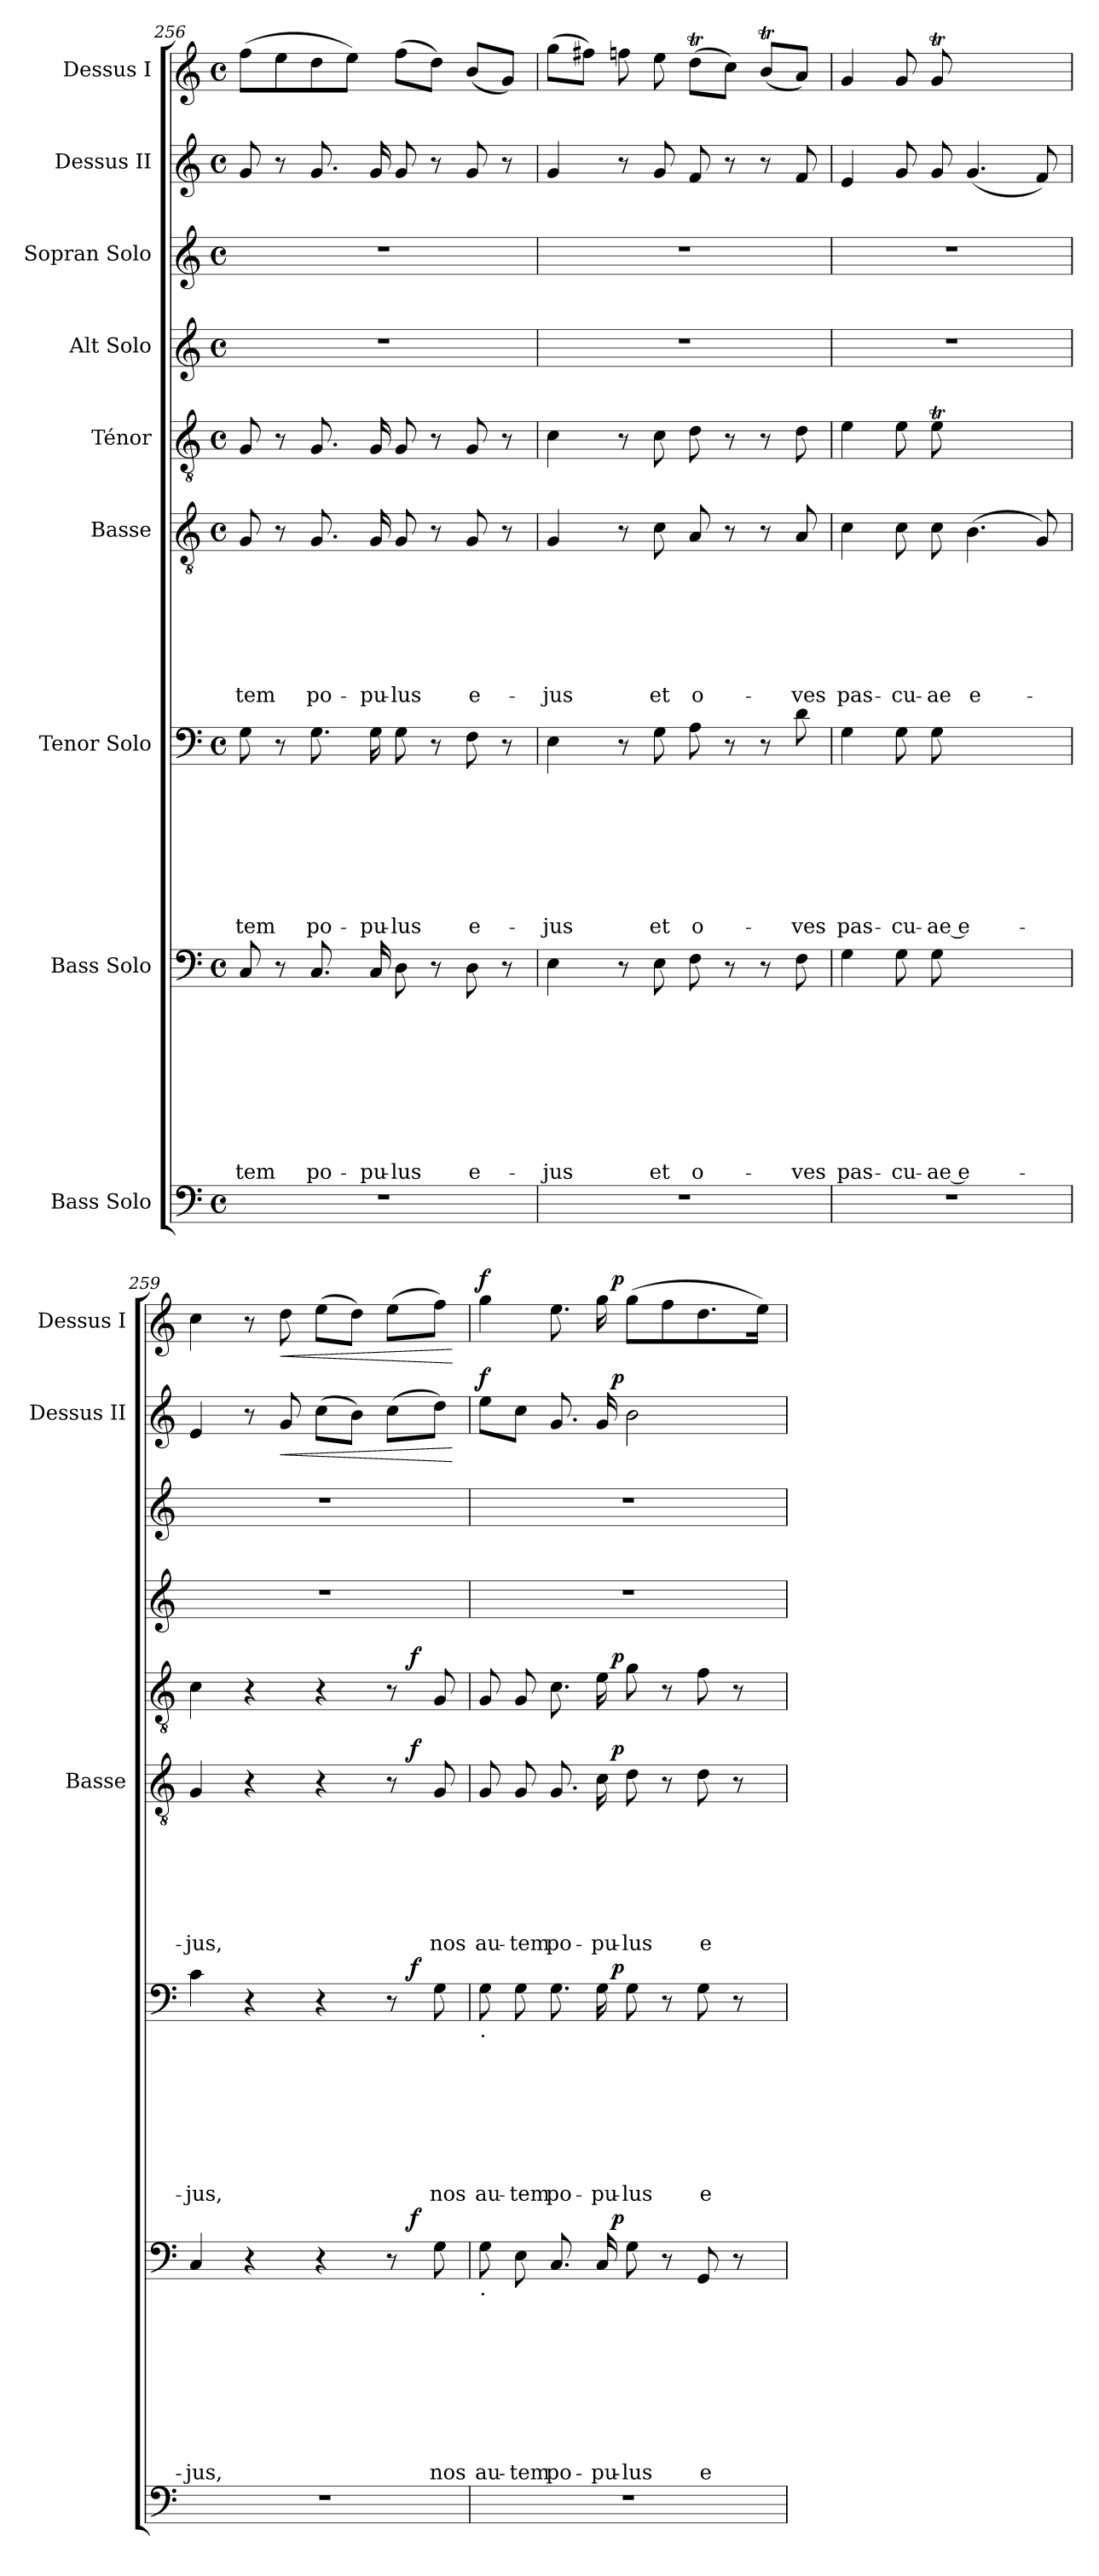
**kern	**kern	**text	**text	**text	**text	**text	**text	**text	**text	**text	**dynam	**kern	**text	**text	**text	**text	**text	**text	**text	**text	**dynam	**kern	**text	**text	**text	**text	**text	**text	**text	**dynam	**kern	**dynam	**kern	**kern	**kern	**dynam	**kern	**dynam
*part9	*part8	*part8	*part8	*part8	*part8	*part8	*part8	*part8	*part8	*part8	*part8	*part7	*part7	*part7	*part7	*part7	*part7	*part7	*part7	*part7	*part7	*part6	*part6	*part6	*part6	*part6	*part6	*part6	*part6	*part6	*part5	*part5	*part4	*part3	*part2	*part2	*part1	*part1
*staff9	*staff8	*staff8	*staff8	*staff8	*staff8	*staff8	*staff8	*staff8	*staff8	*staff8	*staff8	*staff7	*staff7	*staff7	*staff7	*staff7	*staff7	*staff7	*staff7	*staff7	*staff7	*staff6	*staff6	*staff6	*staff6	*staff6	*staff6	*staff6	*staff6	*staff6	*staff5	*staff5	*staff4	*staff3	*staff2	*staff2	*staff1	*staff1
*I"Bass Solo	*I"Bass Solo	*	*	*	*	*	*	*	*	*	*	*I"Tenor Solo	*	*	*	*	*	*	*	*	*	*I"Basse	*	*	*	*	*	*	*	*	*I"Ténor	*	*I"Alt Solo	*I"Sopran Solo	*I"Dessus II	*	*I"Dessus I	*
*	*	*	*	*	*	*	*	*	*	*	*	*	*	*	*	*	*	*	*	*	*	*I'Basse	*	*	*	*	*	*	*	*	*	*	*	*	*I'Dessus II	*	*I'Dessus I	*
*clefF4	*clefF4	*	*	*	*	*	*	*	*	*	*	*clefF4	*	*	*	*	*	*	*	*	*	*clefGv2	*	*	*	*	*	*	*	*	*clefGv2	*	*clefG2	*clefG2	*clefG2	*	*clefG2	*
*ITrd7c12	*	*	*	*	*	*	*	*	*	*	*	*	*	*	*	*	*	*	*	*	*	*	*	*	*	*	*	*	*	*	*	*	*	*	*	*	*	*
*k[]	*k[]	*	*	*	*	*	*	*	*	*	*	*k[]	*	*	*	*	*	*	*	*	*	*k[]	*	*	*	*	*	*	*	*	*k[]	*	*k[]	*k[]	*k[]	*	*k[]	*
*C:	*C:	*	*	*	*	*	*	*	*	*	*	*C:	*	*	*	*	*	*	*	*	*	*C:	*	*	*	*	*	*	*	*	*C:	*	*C:	*C:	*C:	*	*C:	*
*M4/4	*M4/4	*	*	*	*	*	*	*	*	*	*	*M4/4	*	*	*	*	*	*	*	*	*	*M4/4	*	*	*	*	*	*	*	*	*M4/4	*	*M4/4	*M4/4	*M4/4	*	*M4/4	*
*met(c)	*met(c)	*	*	*	*	*	*	*	*	*	*	*met(c)	*	*	*	*	*	*	*	*	*	*met(c)	*	*	*	*	*	*	*	*	*met(c)	*	*met(c)	*met(c)	*met(c)	*	*met(c)	*
=256	=256	=256	=256	=256	=256	=256	=256	=256	=256	=256	=256	=256	=256	=256	=256	=256	=256	=256	=256	=256	=256	=256	=256	=256	=256	=256	=256	=256	=256	=256	=256	=256	=256	=256	=256	=256	=256	=256
!	!	!	!	!	!	!	!	!	!	!LO:LY:b	!	!	!	!	!	!	!	!	!	!LO:LY:b	!	!	!	!	!	!	!	!	!LO:LY:b	!	!	!	!	!	!	!	!	!
1r	8C/	.	.	.	.	.	.	.	.	-tem	.	8G\	.	.	.	.	.	.	.	-tem	.	8G/	.	.	.	.	.	.	-tem	.	8G/	.	1r	1r	8g/	.	(>8ff\L	.
.	8r	.	.	.	.	.	.	.	.	.	.	8r	.	.	.	.	.	.	.	.	.	8r	.	.	.	.	.	.	.	.	8r	.	.	.	8r	.	8ee\	.
!	!	!	!	!	!	!	!	!	!	!LO:LY:b	!	!	!	!	!	!	!	!	!	!LO:LY:b	!	!	!	!	!	!	!	!	!LO:LY:b	!	!	!	!	!	!	!	!	!
.	8.C/	.	.	.	.	.	.	.	.	po-	.	8.G\	.	.	.	.	.	.	.	po-	.	8.G/	.	.	.	.	.	.	po-	.	8.G/	.	.	.	8.g/	.	8dd\	.
.	.	.	.	.	.	.	.	.	.	.	.	.	.	.	.	.	.	.	.	.	.	.	.	.	.	.	.	.	.	.	.	.	.	.	.	.	8ee\J)	.
!	!	!	!	!	!	!	!	!	!	!LO:LY:b	!	!	!	!	!	!	!	!	!	!LO:LY:b	!	!	!	!	!	!	!	!	!LO:LY:b	!	!	!	!	!	!	!	!	!
.	16C/	.	.	.	.	.	.	.	.	-pu-	.	16G\	.	.	.	.	.	.	.	-pu-	.	16G/	.	.	.	.	.	.	-pu-	.	16G/	.	.	.	16g/	.	.	.
!	!	!	!	!	!	!	!	!	!	!LO:LY:b	!	!	!	!	!	!	!	!	!	!LO:LY:b	!	!	!	!	!	!	!	!	!LO:LY:b	!	!	!	!	!	!	!	!	!
.	8D\	.	.	.	.	.	.	.	.	-lus	.	8G\	.	.	.	.	.	.	.	-lus	.	8G/	.	.	.	.	.	.	-lus	.	8G/	.	.	.	8g/	.	(>8ff\L	.
.	8r	.	.	.	.	.	.	.	.	.	.	8r	.	.	.	.	.	.	.	.	.	8r	.	.	.	.	.	.	.	.	8r	.	.	.	8r	.	8dd\J)	.
!	!	!	!	!	!	!	!	!	!	!LO:LY:b	!	!	!	!	!	!	!	!	!	!LO:LY:b	!	!	!	!	!	!	!	!	!LO:LY:b	!	!	!	!	!	!	!	!	!
.	8D\	.	.	.	.	.	.	.	.	e-	.	8F\	.	.	.	.	.	.	.	e-	.	8G/	.	.	.	.	.	.	e-	.	8G/	.	.	.	8g/	.	(<8b/L	.
.	8r	.	.	.	.	.	.	.	.	.	.	8r	.	.	.	.	.	.	.	.	.	8r	.	.	.	.	.	.	.	.	8r	.	.	.	8r	.	8g/J)	.
=257	=257	=257	=257	=257	=257	=257	=257	=257	=257	=257	=257	=257	=257	=257	=257	=257	=257	=257	=257	=257	=257	=257	=257	=257	=257	=257	=257	=257	=257	=257	=257	=257	=257	=257	=257	=257	=257	=257
!	!	!	!	!	!	!	!	!	!	!LO:LY:b	!	!	!	!	!	!	!	!	!	!LO:LY:b	!	!	!	!	!	!	!	!	!LO:LY:b	!	!	!	!	!	!	!	!	!
1r	4E\	.	.	.	.	.	.	.	.	-jus	.	4E\	.	.	.	.	.	.	.	-jus	.	4G/	.	.	.	.	.	.	-jus	.	4c\	.	1r	1r	4g/	.	(>8gg\L	.
.	.	.	.	.	.	.	.	.	.	.	.	.	.	.	.	.	.	.	.	.	.	.	.	.	.	.	.	.	.	.	.	.	.	.	.	.	8ff#X\J)	.
.	8r	.	.	.	.	.	.	.	.	.	.	8r	.	.	.	.	.	.	.	.	.	8r	.	.	.	.	.	.	.	.	8r	.	.	.	8r	.	8ffn\	.
!	!	!	!	!	!	!	!	!	!	!LO:LY:b	!	!	!	!	!	!	!	!	!	!LO:LY:b	!	!	!	!	!	!	!	!	!LO:LY:b	!	!	!	!	!	!	!	!	!
.	8E\	.	.	.	.	.	.	.	.	et	.	8G\	.	.	.	.	.	.	.	et	.	8c\	.	.	.	.	.	.	et	.	8c\	.	.	.	8g/	.	8ee\	.
!	!	!	!	!	!	!	!	!	!	!LO:LY:b	!	!	!	!	!	!	!	!	!	!LO:LY:b	!	!	!	!	!	!	!	!	!LO:LY:b	!	!	!	!	!	!	!	!	!
.	8F\	.	.	.	.	.	.	.	.	o-	.	8A\	.	.	.	.	.	.	.	o-	.	8A/	.	.	.	.	.	.	o-	.	8d\	.	.	.	8f/	.	(>8ddT\L	.
.	8r	.	.	.	.	.	.	.	.	.	.	8r	.	.	.	.	.	.	.	.	.	8r	.	.	.	.	.	.	.	.	8r	.	.	.	8r	.	8cc\J)	.
.	8r	.	.	.	.	.	.	.	.	.	.	8r	.	.	.	.	.	.	.	.	.	8r	.	.	.	.	.	.	.	.	8r	.	.	.	8r	.	(<8bt/L	.
!	!	!	!	!	!	!	!	!	!	!LO:LY:b	!	!	!	!	!	!	!	!	!	!LO:LY:b	!	!	!	!	!	!	!	!	!LO:LY:b	!	!	!	!	!	!	!	!	!
.	8F\	.	.	.	.	.	.	.	.	-ves	.	8d\	.	.	.	.	.	.	.	-ves	.	8A/	.	.	.	.	.	.	-ves	.	8d\	.	.	.	8f/	.	8a/J)	.
=258	=258	=258	=258	=258	=258	=258	=258	=258	=258	=258	=258	=258	=258	=258	=258	=258	=258	=258	=258	=258	=258	=258	=258	=258	=258	=258	=258	=258	=258	=258	=258	=258	=258	=258	=258	=258	=258	=258
!	!	!	!	!	!	!	!	!	!	!LO:LY:b	!	!	!	!	!	!	!	!	!	!LO:LY:b	!	!	!	!	!	!	!	!	!LO:LY:b	!	!	!	!	!	!	!	!	!
1r	4G\	.	.	.	.	.	.	.	.	pas-	.	4G\	.	.	.	.	.	.	.	pas-	.	4c\	.	.	.	.	.	.	pas-	.	4e\	.	1r	1r	4e/	.	4g/	.
!	!	!	!	!	!	!	!	!	!	!LO:LY:b	!	!	!	!	!	!	!	!	!	!LO:LY:b	!	!	!	!	!	!	!	!	!LO:LY:b	!	!	!	!	!	!	!	!	!
.	8G\	.	.	.	.	.	.	.	.	-cu-	.	8G\	.	.	.	.	.	.	.	-cu-	.	8c\	.	.	.	.	.	.	-cu-	.	8e\	.	.	.	8g/	.	8g/	.
!	!	!	!	!	!	!	!	!	!	!LO:LY:b	!	!	!	!	!	!	!	!	!	!LO:LY:b	!	!	!	!	!	!	!	!	!LO:LY:b	!	!	!	!	!	!	!	!	!
.	8G\	.	.	.	.	.	.	.	.	-ae e-	.	8G\	.	.	.	.	.	.	.	-ae e-	.	8c\	.	.	.	.	.	.	-ae	.	8et\	.	.	.	8g/	.	8gT/	.
!	!	!	!	!	!	!	!	!	!	!	!	!	!	!	!	!	!	!	!	!	!	!	!	!	!	!	!	!	!LO:LY:b:rj	!	!	!	!	!	!	!	!	!
.	2ryy	.	.	.	.	.	.	.	.	.	.	2ryy	.	.	.	.	.	.	.	.	.	(>4.B\	.	.	.	.	.	.	e-	.	2ryy	.	.	.	(<4.g/	.	2ryy	.
.	.	.	.	.	.	.	.	.	.	.	.	.	.	.	.	.	.	.	.	.	.	8G/)	.	.	.	.	.	.	.	.	.	.	.	.	8f/)	.	.	.
=259	=259	=259	=259	=259	=259	=259	=259	=259	=259	=259	=259	=259	=259	=259	=259	=259	=259	=259	=259	=259	=259	=259	=259	=259	=259	=259	=259	=259	=259	=259	=259	=259	=259	=259	=259	=259	=259	=259
!	!	!	!	!	!	!	!	!	!	!LO:LY:b	!	!	!	!	!	!	!	!	!	!LO:LY:b	!	!	!	!	!	!	!	!	!LO:LY:b	!	!	!	!	!	!	!	!	!
*	*^	*	*	*	*	*	*	*	*	*	*	*^	*	*	*	*	*	*	*	*	*	*^	*	*	*	*	*	*	*	*	*^	*	*	*	*	*	*	*
1r	4C/	2ryy	.	.	.	.	.	.	.	.	-jus,	.	4c\	2ryy	.	.	.	.	.	.	.	-jus,	.	4G/	2ryy	.	.	.	.	.	.	-jus,	.	4c\	2ryy	.	1r	1r	4e/	.	4cc\	.
.	4r	.	.	.	.	.	.	.	.	.	.	.	4r	.	.	.	.	.	.	.	.	.	.	4r	.	.	.	.	.	.	.	.	.	4r	.	.	.	.	8r	.	8r	.
!	!	!	!	!	!	!	!	!	!	!	!	!	!	!	!	!	!	!	!	!	!	!	!	!	!	!	!	!	!	!	!	!	!	!	!	!	!	!	!	!LO:HP:b	!	!LO:HP:b
.	.	.	.	.	.	.	.	.	.	.	.	.	.	.	.	.	.	.	.	.	.	.	.	.	.	.	.	.	.	.	.	.	.	.	.	.	.	.	8g/	<	8dd\	<
.	4r	4ryy	.	.	.	.	.	.	.	.	.	.	4r	4ryy	.	.	.	.	.	.	.	.	.	4r	4ryy	.	.	.	.	.	.	.	.	4r	4ryy	.	.	.	(>8cc\L	.	(>8ee\L	.
.	.	.	.	.	.	.	.	.	.	.	.	.	.	.	.	.	.	.	.	.	.	.	.	.	.	.	.	.	.	.	.	.	.	.	.	.	.	.	8b\J)	.	8dd\J)	.
.	8r	16ryy	.	.	.	.	.	.	.	.	.	.	8r	16ryy	.	.	.	.	.	.	.	.	.	8r	16ryy	.	.	.	.	.	.	.	.	8r	16ryy	.	.	.	(>8cc\L	.	(>8ee\L	.
!	!	!	!	!	!	!	!	!	!	!	!	!LO:DY:a	!	!	!	!	!	!	!	!	!	!	!LO:DY:a	!	!	!	!	!	!	!	!	!	!LO:DY:a	!	!	!LO:DY:a	!	!	!	!	!	!
.	.	8.ryy	.	.	.	.	.	.	.	.	.	f	.	8.ryy	.	.	.	.	.	.	.	.	f	.	8.ryy	.	.	.	.	.	.	.	f	.	8.ryy	f	.	.	.	.	.	.
!	!	!	!	!	!	!	!	!	!	!	!LO:LY:b	!	!	!	!	!	!	!	!	!	!	!LO:LY:b	!	!	!	!	!	!	!	!	!	!LO:LY:b	!	!	!	!	!	!	!	!	!	!
.	8G\	.	.	.	.	.	.	.	.	.	nos	.	8G\	.	.	.	.	.	.	.	.	nos	.	8G/	.	.	.	.	.	.	.	nos	.	8G/	.	.	.	.	8dd\J)	.	8ff\J)	.
.	.	.	.	.	.	.	.	.	.	.	.	.	.	.	.	.	.	.	.	.	.	.	.	.	.	.	.	.	.	.	.	.	.	.	.	.	.	.	.	[	.	[
!!LO:LB:g=z
=260	=260	=260	=260	=260	=260	=260	=260	=260	=260	=260	=260	=260	=260	=260	=260	=260	=260	=260	=260	=260	=260	=260	=260	=260	=260	=260	=260	=260	=260	=260	=260	=260	=260	=260	=260	=260	=260	=260	=260	=260	=260	=260
!	!	!	!	!	!	!	!	!	!	!	!	!	!LO:TX:b:t=.	!	!	!	!	!	!	!	!	!	!	!	!	!	!	!	!	!	!	!	!	!	!	!	!	!	!	!	!	!
!	!LO:TX:b:t=.	!	!	!	!	!	!	!	!	!	!	!	!	!	!	!	!	!	!	!	!	!	!	!	!	!	!	!	!	!	!	!	!	!	!	!	!	!	!	!	!	!
!	!	!	!	!	!	!	!	!	!	!	!LO:LY:b	!	!	!	!	!	!	!	!	!	!	!LO:LY:b	!	!	!	!	!	!	!	!	!	!LO:LY:b	!	!	!	!	!	!	!	!LO:DY:a	!	!LO:DY:a
*	*	*	*	*	*	*	*	*	*	*	*	*	*	*	*	*	*	*	*	*	*	*	*	*	*	*	*	*	*	*	*	*	*	*	*	*	*	*	*^	*	*^	*
1r	8G\	4...ryy	.	.	.	.	.	.	.	.	au-	.	8G\	4...ryy	.	.	.	.	.	.	.	au-	.	8G/	4...ryy	.	.	.	.	.	.	au-	.	8G/	4...ryy	.	1r	1r	8ee\L	4...ryy	f	4gg\	4...ryy	f
!	!	!	!	!	!	!	!	!	!	!	!LO:LY:b	!	!	!	!	!	!	!	!	!	!	!LO:LY:b	!	!	!	!	!	!	!	!	!	!LO:LY:b	!	!	!	!	!	!	!	!	!	!	!	!
.	8E\	.	.	.	.	.	.	.	.	.	-tem	.	8G\	.	.	.	.	.	.	.	.	-tem	.	8G/	.	.	.	.	.	.	.	-tem	.	8G/	.	.	.	.	8cc\J	.	.	.	.	.
!	!	!	!	!	!	!	!	!	!	!	!LO:LY:b	!	!	!	!	!	!	!	!	!	!	!LO:LY:b	!	!	!	!	!	!	!	!	!	!LO:LY:b	!	!	!	!	!	!	!	!	!	!	!	!
.	8.C/	.	.	.	.	.	.	.	.	.	po-	.	8.G\	.	.	.	.	.	.	.	.	po-	.	8.G/	.	.	.	.	.	.	.	po-	.	8.c\	.	.	.	.	8.g/	.	.	8.ee\	.	.
!	!	!	!	!	!	!	!	!	!	!	!LO:LY:b	!	!	!	!	!	!	!	!	!	!	!LO:LY:b	!	!	!	!	!	!	!	!	!	!LO:LY:b	!	!	!	!	!	!	!	!	!	!	!	!
.	16C/	.	.	.	.	.	.	.	.	.	-pu-	.	16G\	.	.	.	.	.	.	.	.	-pu-	.	16c\	.	.	.	.	.	.	.	-pu-	.	16e\	.	.	.	.	16g/	.	.	16gg\	.	.
!	!	!	!	!	!	!	!	!	!	!	!	!LO:DY:a	!	!	!	!	!	!	!	!	!	!	!LO:DY:a	!	!	!	!	!	!	!	!	!	!LO:DY:a	!	!	!LO:DY:a	!	!	!	!	!LO:DY:a	!	!	!LO:DY:a
.	.	2ryy	.	.	.	.	.	.	.	.	.	p	.	2ryy	.	.	.	.	.	.	.	.	p	.	2ryy	.	.	.	.	.	.	.	p	.	2ryy	p	.	.	.	2ryy	p	.	2ryy	p
!	!	!	!	!	!	!	!	!	!	!	!LO:LY:b	!	!	!	!	!	!	!	!	!	!	!LO:LY:b	!	!	!	!	!	!	!	!	!	!LO:LY:b	!	!	!	!	!	!	!	!	!	!	!	!
.	8G\	.	.	.	.	.	.	.	.	.	-lus	.	8G\	.	.	.	.	.	.	.	.	-lus	.	8d\	.	.	.	.	.	.	.	-lus	.	8g\	.	.	.	.	2b\	.	.	(>8gg\L	.	.
.	8r	.	.	.	.	.	.	.	.	.	.	.	8r	.	.	.	.	.	.	.	.	.	.	8r	.	.	.	.	.	.	.	.	.	8r	.	.	.	.	.	.	.	8ff\	.	.
!	!	!	!	!	!	!	!	!	!	!	!LO:LY:b	!	!	!	!	!	!	!	!	!	!	!LO:LY:b	!	!	!	!	!	!	!	!	!	!LO:LY:b	!	!	!	!	!	!	!	!	!	!	!	!
.	8GG/	.	.	.	.	.	.	.	.	.	e-	.	8G\	.	.	.	.	.	.	.	.	e-	.	8d\	.	.	.	.	.	.	.	e-	.	8f\	.	.	.	.	.	.	.	8.dd\	.	.
.	8r	.	.	.	.	.	.	.	.	.	.	.	8r	.	.	.	.	.	.	.	.	.	.	8r	.	.	.	.	.	.	.	.	.	8r	.	.	.	.	.	.	.	.	.	.
.	.	.	.	.	.	.	.	.	.	.	.	.	.	.	.	.	.	.	.	.	.	.	.	.	.	.	.	.	.	.	.	.	.	.	.	.	.	.	.	.	.	16ee\Jk)	.	.
.	.	32ryy	.	.	.	.	.	.	.	.	.	.	.	32ryy	.	.	.	.	.	.	.	.	.	.	32ryy	.	.	.	.	.	.	.	.	.	32ryy	.	.	.	.	32ryy	.	.	32ryy	.
*	*v	*v	*	*	*	*	*	*	*	*	*	*	*	*	*	*	*	*	*	*	*	*	*	*v	*v	*	*	*	*	*	*	*	*	*v	*v	*	*	*	*v	*v	*	*v	*v	*
*	*	*	*	*	*	*	*	*	*	*	*	*v	*v	*	*	*	*	*	*	*	*	*	*	*	*	*	*	*	*	*	*	*	*	*	*	*	*	*	*
=	=	=	=	=	=	=	=	=	=	=	=	=	=	=	=	=	=	=	=	=	=	=	=	=	=	=	=	=	=	=	=	=	=	=	=	=	=	=
*-	*-	*-	*-	*-	*-	*-	*-	*-	*-	*-	*-	*-	*-	*-	*-	*-	*-	*-	*-	*-	*-	*-	*-	*-	*-	*-	*-	*-	*-	*-	*-	*-	*-	*-	*-	*-	*-	*-
